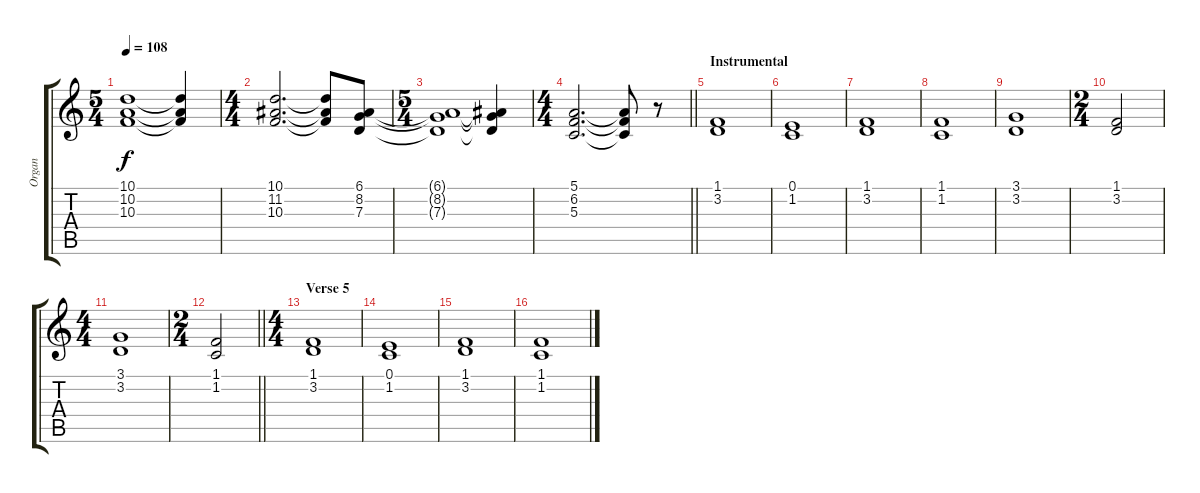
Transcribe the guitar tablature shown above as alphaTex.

\track ("Organ" "Organ") {instrument drawbarorgan}
\staff {score tabs}
\tuning (E4 B3 G3 D3 A2 E2) {hide}
\ts (5 4)
\tempo 108
\clef g2
\ks c
(10.1{t} 10.2{t} 10.3{t}).1{dy f} (10.1{t} 10.2{t} 10.3{t}).4 |
\ts (4 4)
(10.1 11.2 10.3).2{d} (10.1{t} 11.2{t} 10.3{t}).8 (6.1 8.2 7.3).8 |
\ts (5 4)
(6.1{t} 8.2{t} 7.3{t}).1 (6.1{t} 8.2{t} 7.3{t}).4 |
\ts (4 4)
\barLineRight lightlight
(5.1 6.2 5.3).2{d} (5.1{t} 6.2{t} 5.3{t}).8 r.8 |
\section ("" "Instrumental")
(1.1 3.2).1 |
(0.1 1.2).1 |
(1.1 3.2).1 |
(1.1 1.2).1 |
(3.1 3.2).1 |
\ts (2 4)
(1.1 3.2).2 |
\ts (4 4)
(3.1 3.2).1 |
\ts (2 4)
\barLineRight lightlight
(1.1 1.2).2 |
\ts (4 4)
\section ("" "Verse 5")
(1.1 3.2).1 |
(0.1 1.2).1 |
(1.1 3.2).1 |
(1.1 1.2).1
